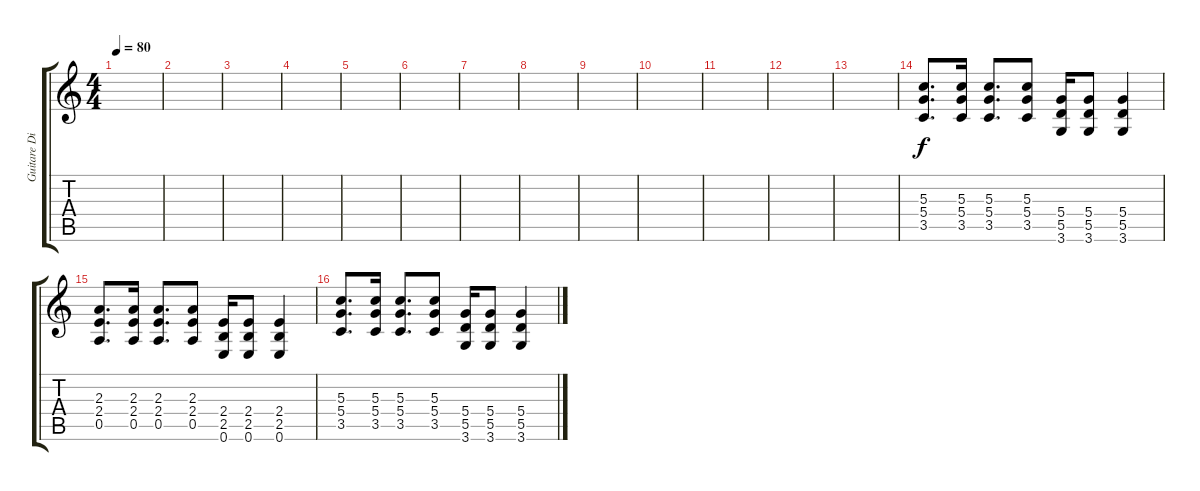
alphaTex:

\track ("Guitare Disto" "Guitare Di") {instrument distortionguitar}
\staff {score tabs}
\tuning (E4 B3 G3 D3 A2 E2) {hide}
\ts (4 4)
\tempo 80
\clef g2
\ks c
|
|
|
|
|
|
|
|
|
|
|
|
|
(5.3 5.4 3.5).8{d} (5.3 5.4 3.5).16 (5.3 5.4 3.5).8{d} (5.3 5.4 3.5).8 (5.4 5.5 3.6).16 (5.4 5.5 3.6).8 (5.4 5.5 3.6).4 |
(2.3 2.4 0.5).8{d} (2.3 2.4 0.5).16 (2.3 2.4 0.5).8{d} (2.3 2.4 0.5).8 (2.4 2.5 0.6).16 (2.4 2.5 0.6).8 (2.4 2.5 0.6).4 |
(5.3 5.4 3.5).8{d} (5.3 5.4 3.5).16 (5.3 5.4 3.5).8{d} (5.3 5.4 3.5).8 (5.4 5.5 3.6).16 (5.4 5.5 3.6).8 (5.4 5.5 3.6).4
